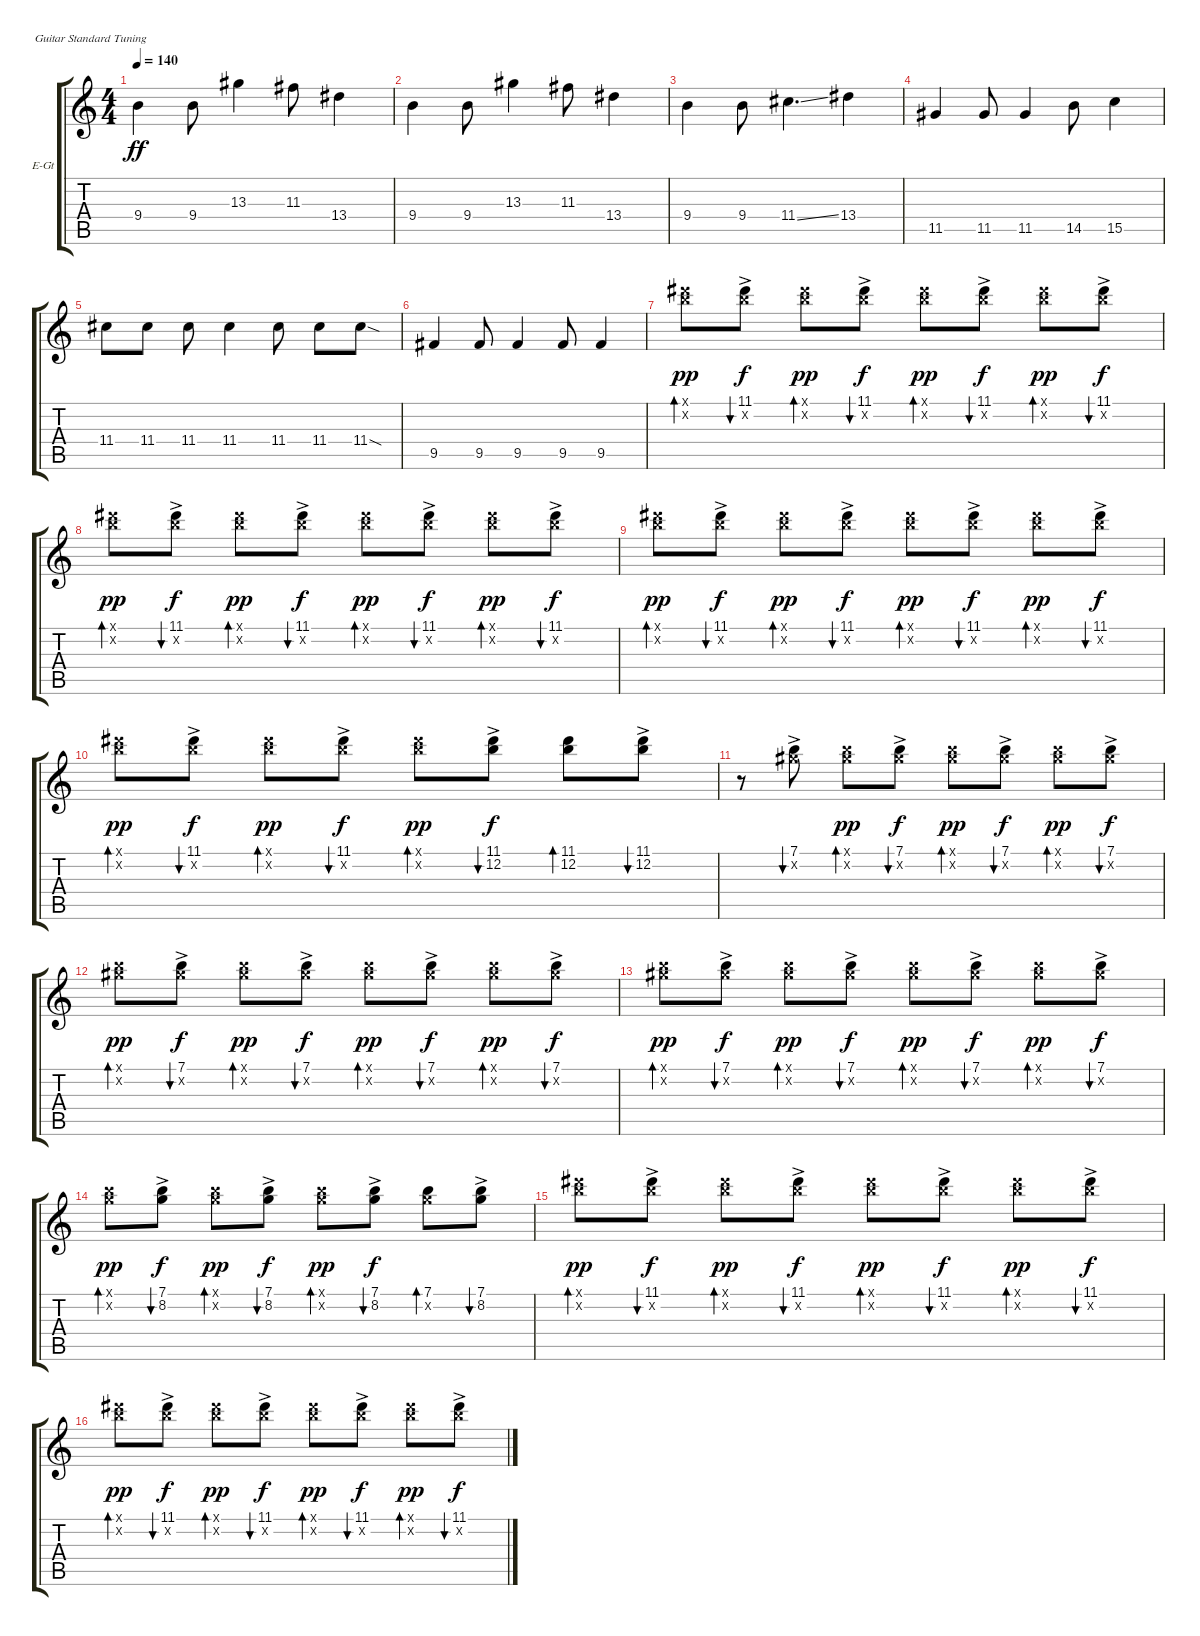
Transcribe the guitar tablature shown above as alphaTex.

\defaultSystemsLayout 4
\bracketExtendMode groupsimilarinstruments
\firstSystemTrackNameOrientation horizontal
\otherSystemsTrackNameOrientation horizontal
\track ("Cook" "E-Gt") {instrument electricguitarclean}
\staff {score tabs}
\tuning (E4 B3 G3 D3 A2 E2)
\ts (4 4)
\tempo 140
\clef g2
\ks c
9.4.4{dy ff} 9.4.8 13.3.4 11.3.8 13.4.4 |
9.4.4 9.4.8 13.3.4 11.3.8 13.4.4 |
9.4.4 9.4.8 11.4{ss}.4{d} 13.4.4 |
11.5.4 11.5.8 11.5.4 14.5.8 15.5.4 |
11.4.8 11.4.8 11.4.8 11.4.4 11.4.8 11.4.8 11.4{sod}.8 |
9.5.4 9.5.8 9.5.4 9.5.8 9.5.4 |
(11.1{x} 12.2{x}).8{bd 51 dy pp} (11.1{ac} 12.2{x}).8{bu 51 dy f} (11.1{x} 12.2{x}).8{bd 51 dy pp} (11.1{ac} 12.2{x}).8{bu 51 dy f} (11.1{x} 12.2{x}).8{bd 51 dy pp} (11.1{ac} 12.2{x}).8{bu 51 dy f} (11.1{x} 12.2{x}).8{bd 51 dy pp} (11.1{ac} 12.2{x}).8{bu 51 dy f} |
(11.1{x} 12.2{x}).8{bd 51 dy pp} (11.1{ac} 12.2{x}).8{bu 51 dy f} (11.1{x} 12.2{x}).8{bd 51 dy pp} (11.1{ac} 12.2{x}).8{bu 51 dy f} (11.1{x} 12.2{x}).8{bd 51 dy pp} (11.1{ac} 12.2{x}).8{bu 51 dy f} (11.1{x} 12.2{x}).8{bd 51 dy pp} (11.1{ac} 12.2{x}).8{bu 51 dy f} |
(11.1{x} 12.2{x}).8{bd 51 dy pp} (11.1{ac} 12.2{x}).8{bu 51 dy f} (11.1{x} 12.2{x}).8{bd 51 dy pp} (11.1{ac} 12.2{x}).8{bu 51 dy f} (11.1{x} 12.2{x}).8{bd 51 dy pp} (11.1{ac} 12.2{x}).8{bu 51 dy f} (11.1{x} 12.2{x}).8{bd 51 dy pp} (11.1{ac} 12.2{x}).8{bu 51 dy f} |
(11.1{x} 12.2{x}).8{bd 51 dy pp} (11.1{ac} 12.2{x}).8{bu 51 dy f} (11.1{x} 12.2{x}).8{bd 51 dy pp} (11.1{ac} 12.2{x}).8{bu 51 dy f} (11.1{x} 12.2{x}).8{bd 51 dy pp} (11.1{ac} 12.2).8{bu 51 dy f} (11.1 12.2).8{bd 51} (11.1{ac} 12.2).8{bu 51} |
r.8 (7.1{ac} 9.2{x}).8{bu 51} (7.1{x} 9.2{x}).8{bd 51 dy pp} (7.1{ac} 9.2{x}).8{bu 51 dy f} (7.1{x} 9.2{x}).8{bd 51 dy pp} (7.1{ac} 9.2{x}).8{bu 51 dy f} (7.1{x} 9.2{x}).8{bd 51 dy pp} (7.1{ac} 9.2{x}).8{bu 51 dy f} |
(7.1{x} 9.2{x}).8{bd 51 dy pp} (7.1{ac} 9.2{x}).8{bu 51 dy f} (7.1{x} 9.2{x}).8{bd 51 dy pp} (7.1{ac} 9.2{x}).8{bu 51 dy f} (7.1{x} 9.2{x}).8{bd 51 dy pp} (7.1{ac} 9.2{x}).8{bu 51 dy f} (7.1{x} 9.2{x}).8{bd 51 dy pp} (7.1{ac} 9.2{x}).8{bu 51 dy f} |
(7.1{x} 9.2{x}).8{bd 51 dy pp} (7.1{ac} 9.2{x}).8{bu 51 dy f} (7.1{x} 9.2{x}).8{bd 51 dy pp} (7.1{ac} 9.2{x}).8{bu 51 dy f} (7.1{x} 9.2{x}).8{bd 51 dy pp} (7.1{ac} 9.2{x}).8{bu 51 dy f} (7.1{x} 9.2{x}).8{bd 51 dy pp} (7.1{ac} 9.2{x}).8{bu 51 dy f} |
(7.1{x} 8.2{x}).8{bd 51 dy pp} (7.1{ac} 8.2).8{bu 51 dy f} (7.1{x} 8.2{x}).8{bd 51 dy pp} (7.1{ac} 8.2).8{bu 51 dy f} (7.1{x} 8.2{x}).8{bd 51 dy pp} (7.1{ac} 8.2).8{bu 51 dy f} (7.1 8.2{x}).8{bd 51} (7.1{ac} 8.2).8{bu 51} |
(11.1{x} 12.2{x}).8{bd 51 dy pp} (11.1{ac} 12.2{x}).8{bu 51 dy f} (11.1{x} 12.2{x}).8{bd 51 dy pp} (11.1{ac} 12.2{x}).8{bu 51 dy f} (11.1{x} 12.2{x}).8{bd 51 dy pp} (11.1{ac} 12.2{x}).8{bu 51 dy f} (11.1{x} 12.2{x}).8{bd 51 dy pp} (11.1{ac} 12.2{x}).8{bu 51 dy f} |
(11.1{x} 12.2{x}).8{bd 51 dy pp} (11.1{ac} 12.2{x}).8{bu 51 dy f} (11.1{x} 12.2{x}).8{bd 51 dy pp} (11.1{ac} 12.2{x}).8{bu 51 dy f} (11.1{x} 12.2{x}).8{bd 51 dy pp} (11.1{ac} 12.2{x}).8{bu 51 dy f} (11.1{x} 12.2{x}).8{bd 51 dy pp} (11.1{ac} 12.2{x}).8{bu 51 dy f}
